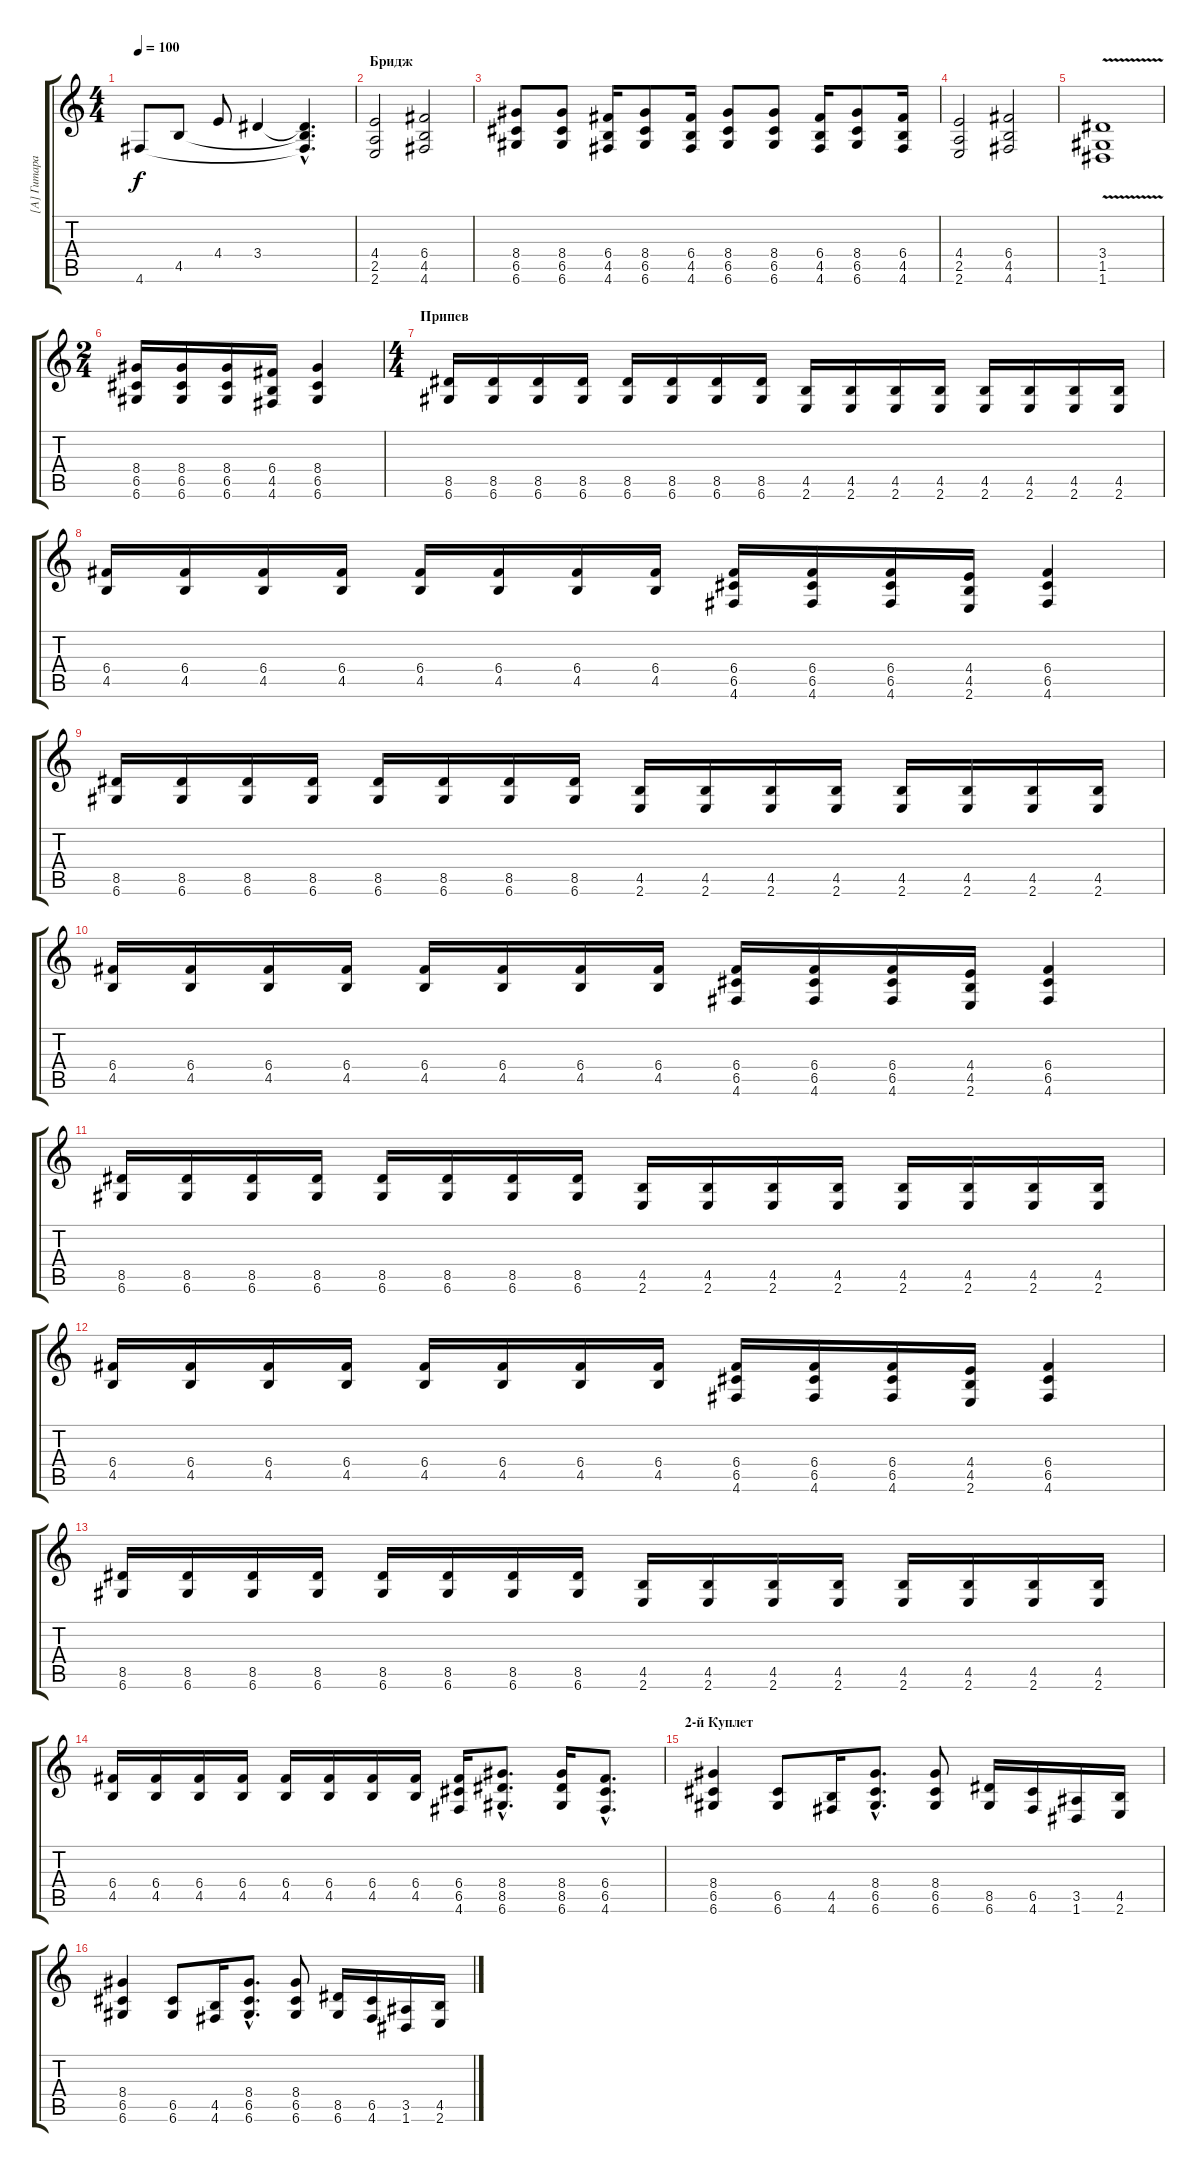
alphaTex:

\track ("[A] Гитара [Alex]" "[A] Гитара") {instrument distortionguitar}
\staff {score tabs}
\tuning (D4 A3 F3 C3 G2 D2) {hide}
\ts (4 4)
\tempo 100
\clef g2
\ks c
4.6.8{dy f} 4.5.8 4.4.8 3.4.4 (3.4{hac t} 4.5{hac t} 4.6{hac t}).4{d} |
\section ("" "Бридж")
(4.4 2.5 2.6).2{instrument distortionguitar} (6.4 4.5 4.6).2 |
(8.4 6.5 6.6).8 (8.4 6.5 6.6).8 (6.4 4.5 4.6).16 (8.4 6.5 6.6).8 (6.4 4.5 4.6).16 (8.4 6.5 6.6).8 (8.4 6.5 6.6).8 (6.4 4.5 4.6).16 (8.4 6.5 6.6).8 (6.4 4.5 4.6).16 |
(4.4 2.5 2.6).2 (6.4 4.5 4.6).2 |
(3.4{v} 1.5{v} 1.6).1 |
\ts (2 4)
(8.4 6.5 6.6).16 (8.4 6.5 6.6).16 (8.4 6.5 6.6).16 (6.4 4.5 4.6).16 (8.4 6.5 6.6).4 |
\ts (4 4)
\section ("" "Припев")
(8.5 6.6).16 (8.5 6.6).16 (8.5 6.6).16 (8.5 6.6).16 (8.5 6.6).16 (8.5 6.6).16 (8.5 6.6).16 (8.5 6.6).16 (4.5 2.6).16 (4.5 2.6).16 (4.5 2.6).16 (4.5 2.6).16 (4.5 2.6).16 (4.5 2.6).16 (4.5 2.6).16 (4.5 2.6).16 |
(6.4 4.5).16 (6.4 4.5).16 (6.4 4.5).16 (6.4 4.5).16 (6.4 4.5).16 (6.4 4.5).16 (6.4 4.5).16 (6.4 4.5).16 (6.4 6.5 4.6).16 (6.4 6.5 4.6).16 (6.4 6.5 4.6).16 (4.4 4.5 2.6).16 (6.4 6.5 4.6).4 |
(8.5 6.6).16 (8.5 6.6).16 (8.5 6.6).16 (8.5 6.6).16 (8.5 6.6).16 (8.5 6.6).16 (8.5 6.6).16 (8.5 6.6).16 (4.5 2.6).16 (4.5 2.6).16 (4.5 2.6).16 (4.5 2.6).16 (4.5 2.6).16 (4.5 2.6).16 (4.5 2.6).16 (4.5 2.6).16 |
(6.4 4.5).16 (6.4 4.5).16 (6.4 4.5).16 (6.4 4.5).16 (6.4 4.5).16 (6.4 4.5).16 (6.4 4.5).16 (6.4 4.5).16 (6.4 6.5 4.6).16 (6.4 6.5 4.6).16 (6.4 6.5 4.6).16 (4.4 4.5 2.6).16 (6.4 6.5 4.6).4 |
(8.5 6.6).16 (8.5 6.6).16 (8.5 6.6).16 (8.5 6.6).16 (8.5 6.6).16 (8.5 6.6).16 (8.5 6.6).16 (8.5 6.6).16 (4.5 2.6).16 (4.5 2.6).16 (4.5 2.6).16 (4.5 2.6).16 (4.5 2.6).16 (4.5 2.6).16 (4.5 2.6).16 (4.5 2.6).16 |
(6.4 4.5).16 (6.4 4.5).16 (6.4 4.5).16 (6.4 4.5).16 (6.4 4.5).16 (6.4 4.5).16 (6.4 4.5).16 (6.4 4.5).16 (6.4 6.5 4.6).16 (6.4 6.5 4.6).16 (6.4 6.5 4.6).16 (4.4 4.5 2.6).16 (6.4 6.5 4.6).4 |
(8.5 6.6).16 (8.5 6.6).16 (8.5 6.6).16 (8.5 6.6).16 (8.5 6.6).16 (8.5 6.6).16 (8.5 6.6).16 (8.5 6.6).16 (4.5 2.6).16 (4.5 2.6).16 (4.5 2.6).16 (4.5 2.6).16 (4.5 2.6).16 (4.5 2.6).16 (4.5 2.6).16 (4.5 2.6).16 |
(6.4 4.5).16 (6.4 4.5).16 (6.4 4.5).16 (6.4 4.5).16 (6.4 4.5).16 (6.4 4.5).16 (6.4 4.5).16 (6.4 4.5).16 (6.4 6.5 4.6).16 (8.4{hac} 8.5{hac} 6.6{hac}).8{d} (8.4 8.5 6.6).16 (6.4{hac} 6.5{hac} 4.6{hac}).8{d} |
\section ("" "2-й Куплет")
(8.4 6.5 6.6).4 (6.5 6.6).8 (4.5 4.6).16 (8.4{hac} 6.5{hac} 6.6{hac}).8{d} (8.4 6.5 6.6).8 (8.5 6.6).16 (6.5 4.6).16 (3.5 1.6).16 (4.5 2.6).16 |
(8.4 6.5 6.6).4 (6.5 6.6).8 (4.5 4.6).16 (8.4{hac} 6.5{hac} 6.6{hac}).8{d} (8.4 6.5 6.6).8 (8.5 6.6).16 (6.5 4.6).16 (3.5 1.6).16 (4.5 2.6).16
